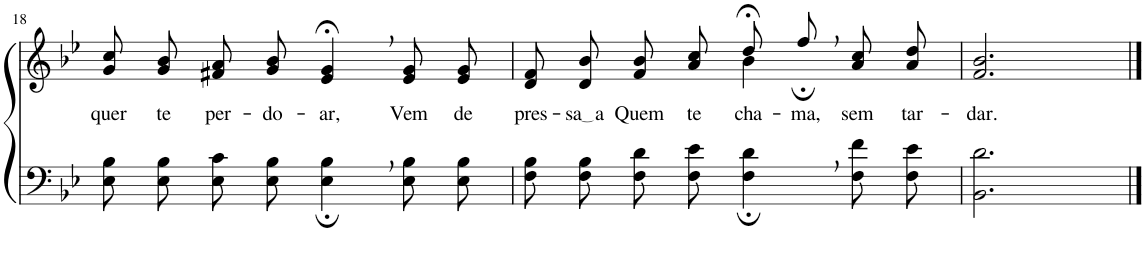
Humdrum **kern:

**kern	**kern	**text
*part2	*part1	*part1
*staff2	*staff1	*staff1
*I"Parte III e IV	*I"Parte I e II	*
!!LO:PB:g=z
*clefF4	*clefG2	*
*Trd1c2	*Trd1c2	*
*k[b-e-]	*k[b-e-]	*
*M4/4	*M4/4	*
=18	=18	=18
!	!	!LO:LY:b
8E-\ 8B-\L	8g/ 8cc/L	quer
!	!	!LO:LY:b
8E-\ 8B-\J	8g/ 8b-/J	te
!	!	!LO:LY:b
8E-\ 8c\L	8f#X/ 8a/L	per-
!	!	!LO:LY:b
8E-\ 8B-\J	8g/ 8b-/J	-do-
!	!	!LO:LY:b
4E-\;, 4B-\;,	4e-/;<, 4g/;<,	-ar,
!	!	!LO:LY:b
8E-\ 8B-\L	8e-/ 8g/L	Vem
!	!	!LO:LY:b
8E-\ 8B-\J	8e-/ 8g/J	de
=19	=19	=19
*	*^	*
!	!	!	!LO:LY:b
8F\ 8B-\L	2ryy	8d/ 8f/L	-pres-
!	!	!	!LO:LY:b
8F\ 8B-\J	.	8d/ 8b-/J	sa a
!	!	!	!LO:LY:b
8F\ 8d\L	.	8f/ 8b-/L	Quem
!	!	!	!LO:LY:b
8F\ 8e-\J	.	8a/ 8cc/J	te
!	!	!	!LO:LY:b
4F\;, 4d\;,	4b-;<,\	8dd/L	cha-
!	!	!	!LO:LY:b
.	.	8ff;/J	-ma,
!	!	!	!LO:LY:b
8F\ 8f\L	4ryy	8a\ 8cc\L	sem
!	!	!	!LO:LY:b
8F\ 8e-\J	.	8a\ 8dd\J	tar-
=20	=20	=20	=20
!	!	!	!LO:LY:b
*	*v	*v	*
2.BB-\ 2.d\	2.f/ 2.b-/	-dar.
==	==	==
*-	*-	*-
